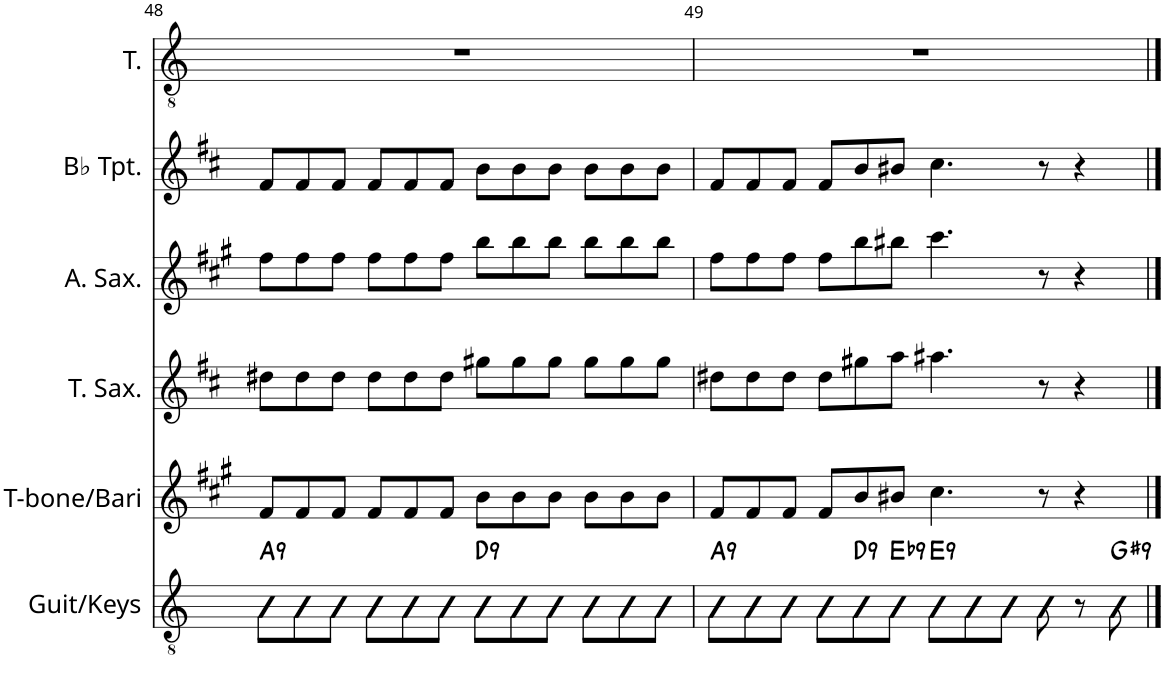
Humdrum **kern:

**kern	**harte	**kern	**kern	**kern	**kern	**kern
*part6	*part6	*part5	*part4	*part3	*part2	*part1
*staff6	*	*staff5	*staff4	*staff3	*staff2	*staff1
*I"Guit/Keys	*	*I"T-bone/Bari	*I"Tenor Saxophone	*I"Alto Saxophone	*I"Bb Trumpet	*I"Tenor
*I'Guit/Keys	*	*I'T-bone/Bari	*I'T. Sax.	*I'A. Sax.	*I'Bb Tpt.	*I'T.
!!LO:PB:g=z
*clefGv2	*	*clefG2	*clefG2	*clefG2	*clefG2	*clefGv2
*	*	*Trd12c21	*Trd8c14	*Trd5c9	*Trd1c2	*Trd1c2
*k[]	*	*k[f#c#g#]	*k[f#c#]	*k[f#c#g#]	*k[f#c#]	*k[]
*M12/8	*	*M12/8	*M12/8	*M12/8	*M12/8	*M12/8
=48	=48	=48	=48	=48	=48	=48
!	!LO:H:kt=9	!	!	!	!	!
8B\L	A:9	8f#/L	8dd#X\L	8ff#\L	8f#/L	1.r
8B\	.	8f#/	8dd#\	8ff#\	8f#/	.
8B\J	.	8f#/J	8dd#\J	8ff#\J	8f#/J	.
8B\L	.	8f#/L	8dd#\L	8ff#\L	8f#/L	.
8B\	.	8f#/	8dd#\	8ff#\	8f#/	.
8B\J	.	8f#/J	8dd#\J	8ff#\J	8f#/J	.
!	!LO:H:kt=9	!	!	!	!	!
8B\L	D:9	8b\L	8gg#X\L	8bb\L	8b\L	.
8B\	.	8b\	8gg#\	8bb\	8b\	.
8B\J	.	8b\J	8gg#\J	8bb\J	8b\J	.
8B\L	.	8b\L	8gg#\L	8bb\L	8b\L	.
8B\	.	8b\	8gg#\	8bb\	8b\	.
8B\J	.	8b\J	8gg#\J	8bb\J	8b\J	.
=49	=49	=49	=49	=49	=49	=49
!	!LO:H:kt=9	!	!	!	!	!
8B\L	A:9	8f#/L	8dd#X\L	8ff#\L	8f#/L	1.r
8B\	.	8f#/	8dd#\	8ff#\	8f#/	.
8B\J	.	8f#/J	8dd#\J	8ff#\J	8f#/J	.
8B\L	.	8f#/L	8dd#\L	8ff#\L	8f#/L	.
!	!LO:H:kt=9	!	!	!	!	!
8B\	D:9	8b/	8gg#X\	8bb\	8b/	.
!	!LO:H:kt=9	!	!	!	!	!
8Bn\J	Eb:9	8b#X/J	8aa\J	8bb#X\J	8b#X/J	.
!	!LO:H:kt=9	!	!	!	!	!
8B\L	E:9	4.cc#\	4.aa#X\	4.ccc#\	4.cc#\	.
8B\	.	.	.	.	.	.
8B\J	.	.	.	.	.	.
8B\	.	8r	8r	8r	8r	.
8r	.	4r	4r	4r	4r	.
!	!LO:H:kt=9	!	!	!	!	!
8Bn\	G#:9	.	.	.	.	.
==	==	==	==	==	==	==
*-	*-	*-	*-	*-	*-	*-
